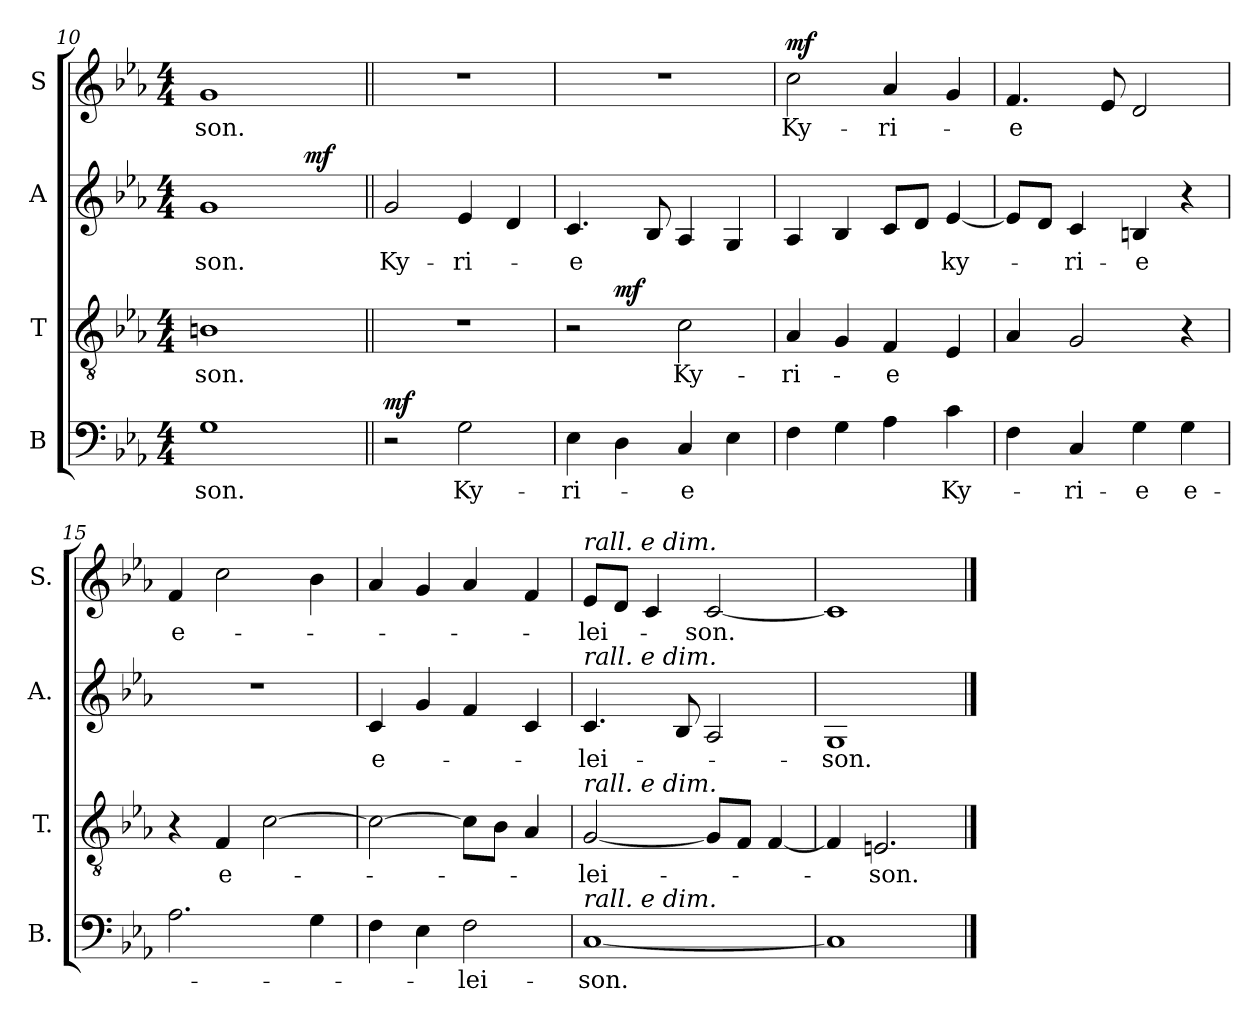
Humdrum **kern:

**kern	**text	**dynam	**kern	**text	**dynam	**kern	**text	**dynam	**kern	**text	**dynam
*part4	*part4	*part4	*part3	*part3	*part3	*part2	*part2	*part2	*part1	*part1	*part1
*staff4	*staff4	*staff4	*staff3	*staff3	*staff3	*staff2	*staff2	*staff2	*staff1	*staff1	*staff1
*I"B	*	*	*I"T	*	*	*I"A	*	*	*I"S	*	*
*I'B.	*	*	*I'T.	*	*	*I'A.	*	*	*I'S.	*	*
*clefF4	*	*	*clefGv2	*	*	*clefG2	*	*	*clefG2	*	*
*	*	*	*ITrd7c12	*	*	*	*	*	*	*	*
*k[b-e-a-]	*	*	*k[b-e-a-]	*	*	*k[b-e-a-]	*	*	*k[b-e-a-]	*	*
*E-:	*	*	*E-:	*	*	*E-:	*	*	*E-:	*	*
*M4/4	*	*	*M4/4	*	*	*M4/4	*	*	*M4/4	*	*
=10	=10	=10	=10	=10	=10	=10	=10	=10	=10	=10	=10
!	!LO:LY:b:color=#000000	!	!	!	!	!	!	!	!	!	!
!	!	!	!	!LO:LY:b:color=#000000	!	!	!	!	!	!	!
!	!	!	!	!	!	!	!LO:LY:b:color=#000000	!	!	!	!
!	!	!	!	!	!	!	!	!	!	!LO:LY:b:color=#000000	!
*	*	*	*	*	*	*^	*	*	*	*	*
1Gi	-son.	.	1BBni	-son.	.	1gi	2ryy	-son.	.	1gi	-son.	.
.	.	.	.	.	.	.	8ryy	.	.	.	.	.
.	.	.	.	.	.	.	4.ryy	.	mf	.	.	.
*	*	*	*	*	*	*v	*v	*	*	*	*	*
=11||	=11||	=11||	=11||	=11||	=11||	=11||	=11||	=11||	=11||	=11||	=11||
*	*	*	*	*	*	*^	*	*	*	*	*
!	!	!	!	!	!	!	!	!LO:LY:b:color=#000000	!	!	!	!
*	*	*	*	*	*	*v	*v	*	*	*	*	*
2r	.	mf	1r	.	.	2gi/	Ky-	.	1r	.	.
!	!LO:LY:b:color=#000000	!	!	!	!	!	!	!	!	!	!
!	!	!	!	!	!	!	!LO:LY:b:color=#000000	!	!	!	!
2Gi\	Ky-	.	.	.	.	4e-i/	-ri-	.	.	.	.
.	.	.	.	.	.	4di/	.	.	.	.	.
=12	=12	=12	=12	=12	=12	=12	=12	=12	=12	=12	=12
!	!LO:LY:b:color=#000000	!	!	!	!	!	!	!	!	!	!
!	!	!	!	!	!	!	!LO:LY:b:color=#000000	!	!	!	!
*	*	*	*^	*	*	*	*	*	*	*	*
4E-i\	-ri-	.	2r	4ryy	.	.	4.ci/	-e	.	1r	.	.
4Di\	.	.	.	2.ryy	.	mf	.	.	.	.	.	.
.	.	.	.	.	.	.	8B-i/	.	.	.	.	.
!	!LO:LY:b:color=#000000	!	!	!	!	!	!	!	!	!	!	!
!	!	!	!	!	!LO:LY:b:color=#000000	!	!	!	!	!	!	!
4Ci/	-e	.	2Ci\	.	Ky-	.	4A-i/	.	.	.	.	.
4E-i\	.	.	.	.	.	.	4Gi/	.	.	.	.	.
*	*	*	*v	*v	*	*	*	*	*	*	*	*
!!LO:LB:g=z
=13	=13	=13	=13	=13	=13	=13	=13	=13	=13	=13	=13
*	*	*	*^	*	*	*	*	*	*	*	*
!	!	!	!	!	!LO:LY:b:color=#000000	!	!	!	!	!	!	!
*	*	*	*v	*v	*	*	*	*	*	*	*	*
*	*	*	*^	*	*	*	*	*	*	*	*
!	!	!	!	!	!	!	!	!	!	!	!LO:LY:b:color=#000000	!
*	*	*	*v	*v	*	*	*	*	*	*	*	*
4Fi\	.	.	4AA-i/	-ri-	.	4A-i/	.	.	2cci\	Ky-	mf
4Gi\	.	.	4GGi/	.	.	4B-i/	.	.	.	.	.
!	!	!	!	!LO:LY:b:color=#000000	!	!	!	!	!	!	!
!	!	!	!	!	!	!	!	!	!	!LO:LY:b:color=#000000	!
4A-i\	.	.	4FFi/	-e	.	8ci/L	.	.	4a-i/	-ri-	.
.	.	.	.	.	.	8di/J	.	.	.	.	.
!	!LO:LY:b:color=#000000	!	!	!	!	!	!	!	!	!	!
!	!	!	!	!	!	!	!LO:LY:b:color=#000000	!	!	!	!
4ci\	Ky-	.	4EE-i/	.	.	[4e-i/	ky-	.	4gi/	.	.
=14	=14	=14	=14	=14	=14	=14	=14	=14	=14	=14	=14
!	!	!	!	!	!	!	!	!	!	!LO:LY:b:color=#000000	!
4Fi\	.	.	4AA-i/	.	.	8e-i/L]	.	.	4.fi/	-e	.
.	.	.	.	.	.	8di/J	.	.	.	.	.
!	!LO:LY:b:color=#000000	!	!	!	!	!	!	!	!	!	!
!	!	!	!	!	!	!	!LO:LY:b:color=#000000	!	!	!	!
4Ci/	-ri-	.	2GGi/	.	.	4ci/	-ri-	.	.	.	.
.	.	.	.	.	.	.	.	.	8e-i/	.	.
!	!LO:LY:b:color=#000000	!	!	!	!	!	!	!	!	!	!
!	!	!	!	!	!	!	!LO:LY:b:color=#000000	!	!	!	!
4Gi\	-e	.	.	.	.	4Bni/	-e	.	2di/	.	.
!	!LO:LY:b:color=#000000	!	!	!	!	!	!	!	!	!	!
4Gi\	e-	.	4r	.	.	4r	.	.	.	.	.
=15	=15	=15	=15	=15	=15	=15	=15	=15	=15	=15	=15
!	!	!	!	!	!	!	!	!	!	!LO:LY:b:color=#000000	!
2.A-i\	.	.	4r	.	.	1r	.	.	4fi/	e-	.
!	!	!	!	!LO:LY:b:color=#000000	!	!	!	!	!	!	!
.	.	.	4FFi/	e-	.	.	.	.	2cci\	.	.
.	.	.	[2Ci\	.	.	.	.	.	.	.	.
4Gi\	.	.	.	.	.	.	.	.	4b-i\	.	.
=16	=16	=16	=16	=16	=16	=16	=16	=16	=16	=16	=16
!	!	!	!	!	!	!	!LO:LY:b:color=#000000	!	!	!	!
4Fi\	.	.	2Ci\_	.	.	4ci/	e-	.	4a-i/	.	.
4E-i\	.	.	.	.	.	4gi/	.	.	4gi/	.	.
!	!LO:LY:b:color=#000000	!	!	!	!	!	!	!	!	!	!
2Fi\	-lei-	.	8Ci\L]	.	.	4fi/	.	.	4a-i/	.	.
.	.	.	8BB-i\J	.	.	.	.	.	.	.	.
.	.	.	4AA-i/	.	.	4ci/	.	.	4fi/	.	.
=17	=17	=17	=17	=17	=17	=17	=17	=17	=17	=17	=17
!	!LO:LY:b:color=#000000	!	!	!	!	!	!	!	!	!	!
!	!	!	!	!LO:LY:b:color=#000000	!	!	!	!	!	!	!
!	!	!	!	!	!	!	!LO:LY:b:color=#000000	!	!	!	!
!	!	!	!	!	!	!	!	!	!LO:TX:a:i:t=rall. e dim.	!	!
!	!	!	!	!	!	!LO:TX:a:i:t=rall. e dim.	!	!	!	!	!
!	!	!	!LO:TX:a:i:t=rall. e dim.	!	!	!	!	!	!	!	!
!LO:TX:a:i:t=rall. e dim.	!	!	!	!	!	!	!	!	!	!	!
!	!	!	!	!	!	!	!	!	!	!LO:LY:b:color=#000000	!
[1Ci	-son.	.	[2GGi/	-lei-	.	4.ci/	-lei-	.	8e-i/L	-lei-	.
.	.	.	.	.	.	.	.	.	8di/J	.	.
.	.	.	.	.	.	.	.	.	4ci/	.	.
.	.	.	.	.	.	8B-i/	.	.	.	.	.
!	!	!	!	!	!	!	!	!	!	!LO:LY:b:color=#000000	!
.	.	.	8GGi/L]	.	.	2A-i/	.	.	[2ci/	-son.	.
.	.	.	8FFi/J	.	.	.	.	.	.	.	.
.	.	.	[4FFi/	.	.	.	.	.	.	.	.
=18	=18	=18	=18	=18	=18	=18	=18	=18	=18	=18	=18
!	!	!	!	!	!	!	!LO:LY:b:color=#000000	!	!	!	!
1Ci]	.	.	4FFi/]	.	.	1Gi	-son.	.	1ci]	.	.
!	!	!	!	!LO:LY:b:color=#000000	!	!	!	!	!	!	!
.	.	.	2.EEni/	-son.	.	.	.	.	.	.	.
==	==	==	==	==	==	==	==	==	==	==	==
*-	*-	*-	*-	*-	*-	*-	*-	*-	*-	*-	*-
